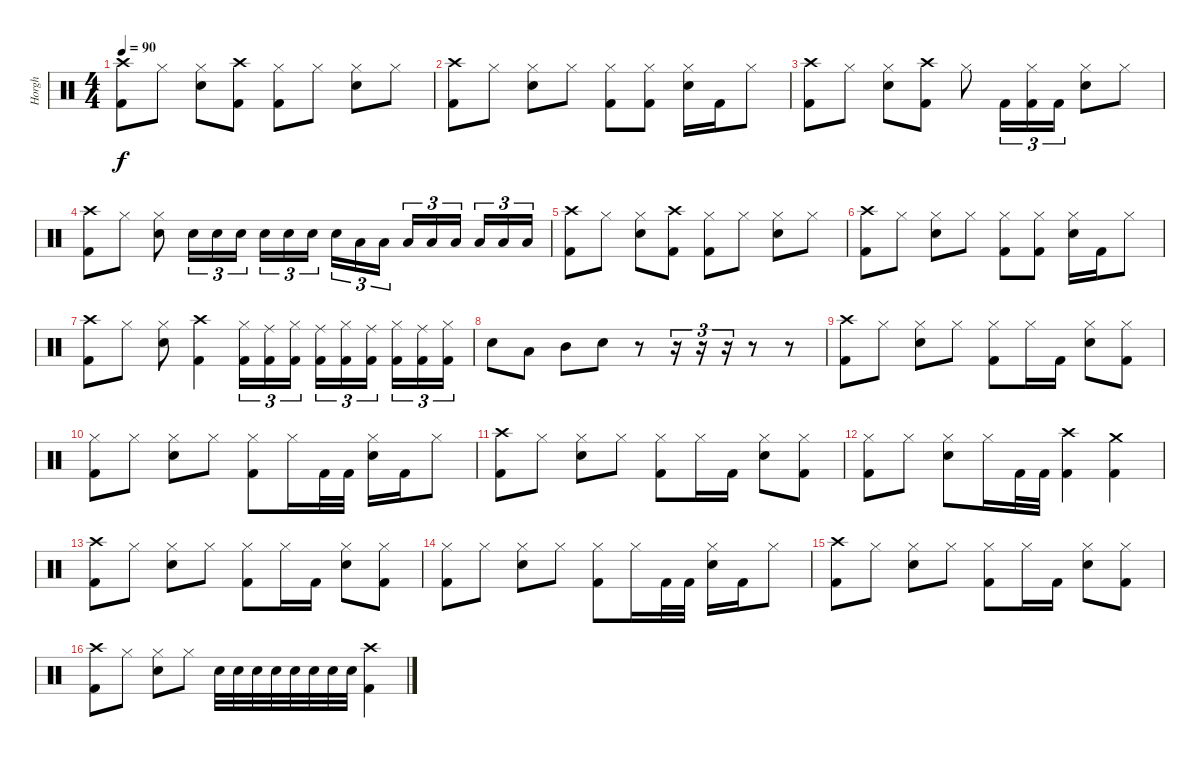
\track ("Horgh" "Horgh") {instrument percussion}
\staff {score}
\articulation defaults
\ts (4 4)
\tempo 90
\clef neutral
\ks c
("Crash high (hit)" "Kick (hit) 2").8{dy f} "Hi-Hat (closed)".8 ("Hi-Hat (closed)" "Electric Snare (hit)").8 ("Crash high (hit)" "Kick (hit) 2").8 ("Hi-Hat (closed)" "Kick (hit) 2").8 "Hi-Hat (closed)".8 ("Hi-Hat (closed)" "Electric Snare (hit)").8 "Hi-Hat (closed)".8 |
("Crash high (hit)" "Kick (hit) 2").8 "Hi-Hat (closed)".8 ("Hi-Hat (closed)" "Electric Snare (hit)").8 "Hi-Hat (closed)".8 ("Hi-Hat (closed)" "Kick (hit) 2").8 ("Hi-Hat (closed)" "Kick (hit) 2").8 ("Hi-Hat (closed)" "Electric Snare (hit)").16 "Kick (hit) 2".16 "Hi-Hat (closed)".8 |
("Crash high (hit)" "Kick (hit) 2").8 "Hi-Hat (closed)".8 ("Hi-Hat (closed)" "Electric Snare (hit)").8 ("Crash high (hit)" "Kick (hit) 2").8 "Hi-Hat (closed)".8 "Kick (hit) 2".16{tu (3 2)} ("Hi-Hat (closed)" "Kick (hit) 2").16{tu (3 2)} "Kick (hit) 2".16{tu (3 2)} ("Hi-Hat (closed)" "Electric Snare (hit)").8 "Hi-Hat (closed)".8 |
("Crash high (hit)" "Kick (hit) 2").8 "Hi-Hat (closed)".8 ("Hi-Hat (closed)" "Electric Snare (hit)").8 "Electric Snare (hit)".16{tu (3 2)} "Electric Snare (hit)".16{tu (3 2)} "Electric Snare (hit)".16{tu (3 2)} "Electric Snare (hit)".16{tu (3 2)} "Electric Snare (hit)".16{tu (3 2)} "Electric Snare (hit)".16{tu (3 2)} "Electric Snare (hit)".16{tu (3 2)} "Low Tom (hit)".16{tu (3 2)} "Low Tom (hit)".16{tu (3 2)} "Low Tom (hit)".16{tu (3 2)} "Low Tom (hit)".16{tu (3 2)} "Low Tom (hit)".16{tu (3 2)} "Low Tom (hit)".16{tu (3 2)} "Low Tom (hit)".16{tu (3 2)} "Low Tom (hit)".16{tu (3 2)} |
("Crash high (hit)" "Kick (hit) 2").8 "Hi-Hat (closed)".8 ("Hi-Hat (closed)" "Electric Snare (hit)").8 ("Crash high (hit)" "Kick (hit) 2").8 ("Hi-Hat (closed)" "Kick (hit) 2").8 "Hi-Hat (closed)".8 ("Hi-Hat (closed)" "Electric Snare (hit)").8 "Hi-Hat (closed)".8 |
("Crash high (hit)" "Kick (hit) 2").8 "Hi-Hat (closed)".8 ("Hi-Hat (closed)" "Electric Snare (hit)").8 "Hi-Hat (closed)".8 ("Hi-Hat (closed)" "Kick (hit) 2").8 ("Hi-Hat (closed)" "Kick (hit) 2").8 ("Hi-Hat (closed)" "Electric Snare (hit)").16 "Kick (hit) 2".16 "Hi-Hat (closed)".8 |
("Crash high (hit)" "Kick (hit) 2").8 "Hi-Hat (closed)".8 ("Hi-Hat (closed)" "Electric Snare (hit)").8 ("Crash high (hit)" "Kick (hit) 2").4 ("Hi-Hat (closed)" "Kick (hit) 2").16{tu (3 2)} ("Ride (middle)" "Kick (hit) 2").16{tu (3 2)} ("Hi-Hat (closed)" "Kick (hit) 2").16{tu (3 2)} ("Ride (middle)" "Kick (hit) 2").16{tu (3 2)} ("Hi-Hat (closed)" "Kick (hit) 2").16{tu (3 2)} ("Ride (middle)" "Kick (hit) 2").16{tu (3 2)} ("Hi-Hat (closed)" "Kick (hit) 2").16{tu (3 2)} ("Ride (middle)" "Kick (hit) 2").16{tu (3 2)} ("Hi-Hat (closed)" "Kick (hit) 2").16{tu (3 2)} |
"Electric Snare (hit)".8 "Low Tom (hit)".8 "Mid Tom (hit)".8 "Electric Snare (hit)".8 r.8 r.16{tu (3 2)} r.16{tu (3 2)} r.16{tu (3 2)} r.8 r.8 |
("Crash high (hit)" "Kick (hit) 2").8 "Hi-Hat (closed)".8 ("Hi-Hat (closed)" "Electric Snare (hit)").8 "Hi-Hat (closed)".8 ("Hi-Hat (closed)" "Kick (hit) 2").8 "Hi-Hat (closed)".16 "Kick (hit) 2".16 ("Hi-Hat (closed)" "Electric Snare (hit)").8 ("Hi-Hat (closed)" "Kick (hit) 2").8 |
("Hi-Hat (closed)" "Kick (hit) 2").8 "Hi-Hat (closed)".8 ("Hi-Hat (closed)" "Electric Snare (hit)").8 "Hi-Hat (closed)".8 ("Hi-Hat (closed)" "Kick (hit) 2").8 "Hi-Hat (closed)".16 "Kick (hit) 2".32 "Kick (hit) 2".32 ("Hi-Hat (closed)" "Electric Snare (hit)").16 "Kick (hit) 2".16 "Hi-Hat (closed)".8 |
("Crash high (hit)" "Kick (hit) 2").8 "Hi-Hat (closed)".8 ("Hi-Hat (closed)" "Electric Snare (hit)").8 "Hi-Hat (closed)".8 ("Hi-Hat (closed)" "Kick (hit) 2").8 "Hi-Hat (closed)".16 "Kick (hit) 2".16 ("Hi-Hat (closed)" "Electric Snare (hit)").8 ("Hi-Hat (closed)" "Kick (hit) 2").8 |
("Hi-Hat (closed)" "Kick (hit) 2").8 "Hi-Hat (closed)".8 ("Hi-Hat (closed)" "Electric Snare (hit)").8 "Hi-Hat (closed)".16 "Kick (hit) 2".32 "Kick (hit) 2".32 ("Crash high (hit)" "Kick (hit) 2").4 ("Crash medium (hit)" "Kick (hit) 2").4 |
("Crash high (hit)" "Kick (hit) 2").8 "Hi-Hat (closed)".8 ("Hi-Hat (closed)" "Electric Snare (hit)").8 "Hi-Hat (closed)".8 ("Hi-Hat (closed)" "Kick (hit) 2").8 "Hi-Hat (closed)".16 "Kick (hit) 2".16 ("Hi-Hat (closed)" "Electric Snare (hit)").8 ("Hi-Hat (closed)" "Kick (hit) 2").8 |
("Hi-Hat (closed)" "Kick (hit) 2").8 "Hi-Hat (closed)".8 ("Hi-Hat (closed)" "Electric Snare (hit)").8 "Hi-Hat (closed)".8 ("Hi-Hat (closed)" "Kick (hit) 2").8 "Hi-Hat (closed)".16 "Kick (hit) 2".32 "Kick (hit) 2".32 ("Hi-Hat (closed)" "Electric Snare (hit)").16 "Kick (hit) 2".16 "Hi-Hat (closed)".8 |
("Crash high (hit)" "Kick (hit) 2").8 "Hi-Hat (closed)".8 ("Hi-Hat (closed)" "Electric Snare (hit)").8 "Hi-Hat (closed)".8 ("Hi-Hat (closed)" "Kick (hit) 2").8 "Hi-Hat (closed)".16 "Kick (hit) 2".16 ("Hi-Hat (closed)" "Electric Snare (hit)").8 ("Hi-Hat (closed)" "Kick (hit) 2").8 |
("Crash high (hit)" "Kick (hit) 2").8 "Hi-Hat (closed)".8 ("Hi-Hat (closed)" "Electric Snare (hit)").8 "Hi-Hat (closed)".8 "Electric Snare (hit)".32 "Electric Snare (hit)".32 "Electric Snare (hit)".32 "Electric Snare (hit)".32 "Electric Snare (hit)".32 "Electric Snare (hit)".32 "Electric Snare (hit)".32 "Electric Snare (hit)".32 ("Crash high (hit)" "Kick (hit) 2").4
